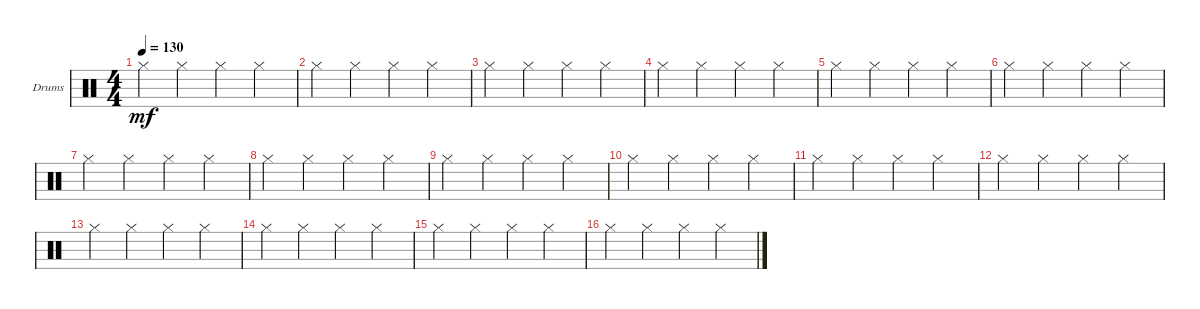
\defaultSystemsLayout 4
\bracketExtendMode groupsimilarinstruments
\firstSystemTrackNameOrientation horizontal
\otherSystemsTrackNameOrientation horizontal
\track ("Drumkit" "Drums") {instrument percussion}
\staff {score}
\articulation defaults
\ts (4 4)
\tempo 130
\clef neutral
\ks c "Hi-Hat (closed)".4{dy mf} "Hi-Hat (closed)".4 "Hi-Hat (closed)".4 "Hi-Hat (closed)".4
|
"Hi-Hat (closed)".4 "Hi-Hat (closed)".4 "Hi-Hat (closed)".4 "Hi-Hat (closed)".4 |
"Hi-Hat (closed)".4 "Hi-Hat (closed)".4 "Hi-Hat (closed)".4 "Hi-Hat (closed)".4 |
"Hi-Hat (closed)".4 "Hi-Hat (closed)".4 "Hi-Hat (closed)".4 "Hi-Hat (closed)".4 |
"Hi-Hat (closed)".4 "Hi-Hat (closed)".4 "Hi-Hat (closed)".4 "Hi-Hat (closed)".4 |
"Hi-Hat (closed)".4 "Hi-Hat (closed)".4 "Hi-Hat (closed)".4 "Hi-Hat (closed)".4 |
"Hi-Hat (closed)".4 "Hi-Hat (closed)".4 "Hi-Hat (closed)".4 "Hi-Hat (closed)".4 |
"Hi-Hat (closed)".4 "Hi-Hat (closed)".4 "Hi-Hat (closed)".4 "Hi-Hat (closed)".4 |
"Hi-Hat (closed)".4 "Hi-Hat (closed)".4 "Hi-Hat (closed)".4 "Hi-Hat (closed)".4 |
"Hi-Hat (closed)".4 "Hi-Hat (closed)".4 "Hi-Hat (closed)".4 "Hi-Hat (closed)".4 |
"Hi-Hat (closed)".4 "Hi-Hat (closed)".4 "Hi-Hat (closed)".4 "Hi-Hat (closed)".4 |
"Hi-Hat (closed)".4 "Hi-Hat (closed)".4 "Hi-Hat (closed)".4 "Hi-Hat (closed)".4 |
"Hi-Hat (closed)".4 "Hi-Hat (closed)".4 "Hi-Hat (closed)".4 "Hi-Hat (closed)".4 |
"Hi-Hat (closed)".4 "Hi-Hat (closed)".4 "Hi-Hat (closed)".4 "Hi-Hat (closed)".4 |
"Hi-Hat (closed)".4 "Hi-Hat (closed)".4 "Hi-Hat (closed)".4 "Hi-Hat (closed)".4 |
"Hi-Hat (closed)".4 "Hi-Hat (closed)".4 "Hi-Hat (closed)".4 "Hi-Hat (closed)".4
